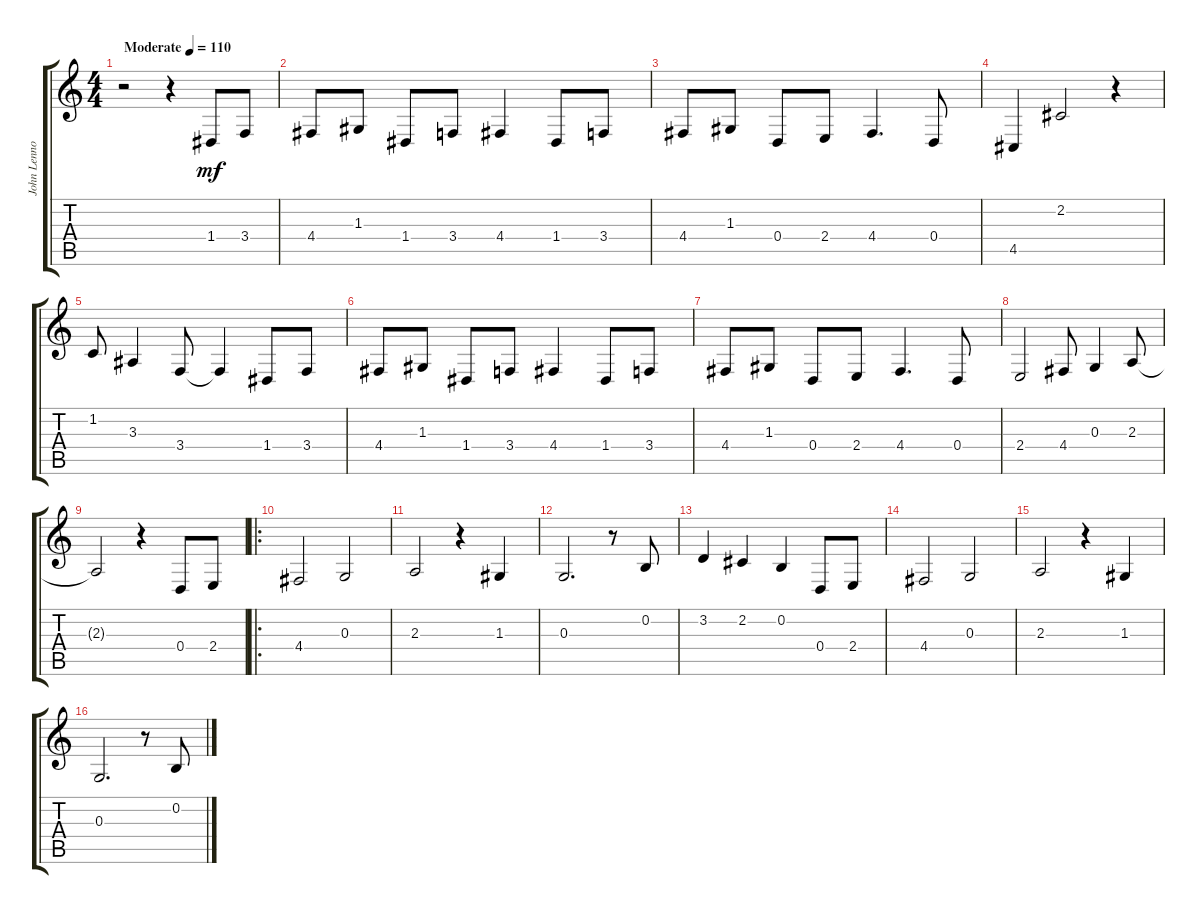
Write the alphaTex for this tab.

\track ("John Lennon" "John Lenno") {instrument voiceoohs}
\staff {score tabs}
\tuning (E4 B3 G3 D3 A2 E2) {hide}
\ts (4 4)
\tempo (110 "Moderate")
\clef g2
\ks c
r.2{dy mf instrument voiceoohs} r.4 1.4.8 3.4.8 |
4.4.8 1.3.8 1.4.8 3.4.8 4.4.4 1.4.8 3.4.8 |
4.4.8 1.3.8 0.4.8 2.4.8 4.4.4{d} 0.4.8 |
4.5.4 2.2.2 r.4 |
1.2.8 3.3.4 3.4.8 3.4{t}.4 1.4.8 3.4.8 |
4.4.8 1.3.8 1.4.8 3.4.8 4.4.4 1.4.8 3.4.8 |
4.4.8 1.3.8 0.4.8 2.4.8 4.4.4{d} 0.4.8 |
2.4.2 4.4.8 0.3.4 2.3.8 |
2.3{t}.2 r.4 0.4.8 2.4.8 |
\ro
4.4.2 0.3.2 |
2.3.2 r.4 1.3.4 |
0.3.2{d} r.8 0.2.8 |
3.2.4 2.2.4 0.2.4 0.4.8 2.4.8 |
4.4.2 0.3.2 |
2.3.2 r.4 1.3.4 |
0.3.2{d} r.8 0.2.8
